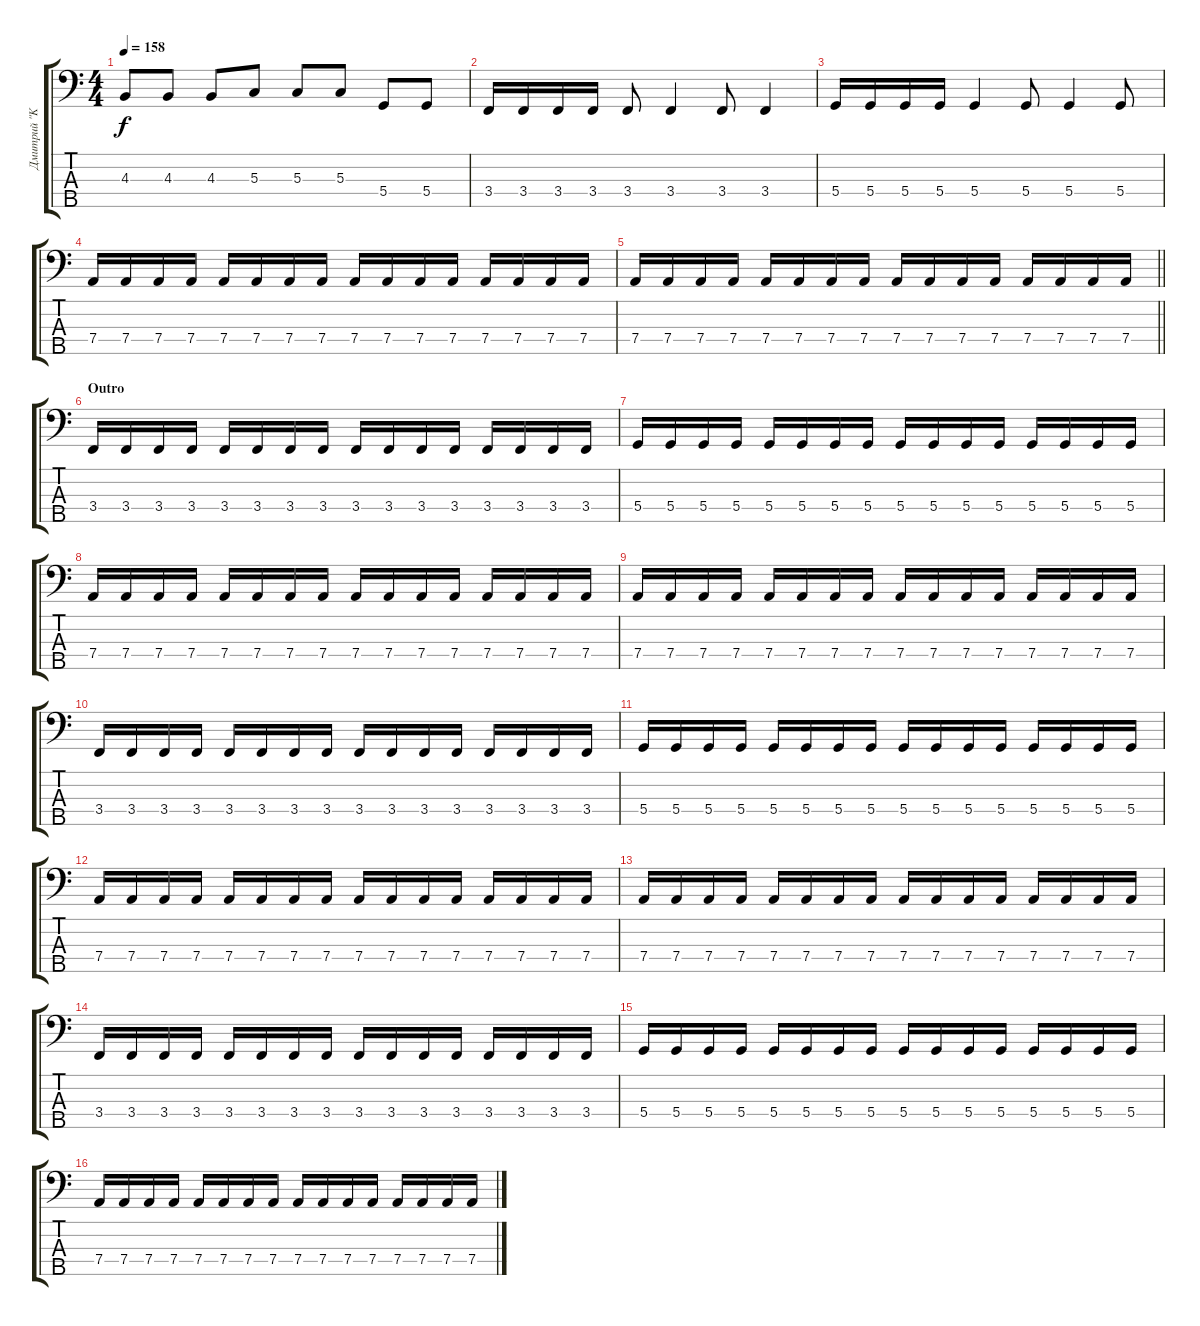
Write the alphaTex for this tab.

\track ("Дмитрий \"Kawazu\" Голяшев" "Дмитрий \"K") {instrument electricbassfinger}
\staff {score tabs}
\tuning (F2 C2 G1 D1 A0) {hide}
\ts (4 4)
\tempo 158
\clef f4
\ks c
4.3.8{dy f} 4.3.8 4.3.8 5.3.8 5.3.8 5.3.8 5.4.8 5.4.8 |
3.4.16 3.4.16 3.4.16 3.4.16 3.4.8 3.4.4 3.4.8 3.4.4 |
5.4.16 5.4.16 5.4.16 5.4.16 5.4.4 5.4.8 5.4.4 5.4.8 |
7.4.16 7.4.16 7.4.16 7.4.16 7.4.16 7.4.16 7.4.16 7.4.16 7.4.16 7.4.16 7.4.16 7.4.16 7.4.16 7.4.16 7.4.16 7.4.16 |
\barLineRight lightlight
7.4.16 7.4.16 7.4.16 7.4.16 7.4.16 7.4.16 7.4.16 7.4.16 7.4.16 7.4.16 7.4.16 7.4.16 7.4.16 7.4.16 7.4.16 7.4.16 |
\section ("" "Outro")
3.4.16 3.4.16 3.4.16 3.4.16 3.4.16 3.4.16 3.4.16 3.4.16 3.4.16 3.4.16 3.4.16 3.4.16 3.4.16 3.4.16 3.4.16 3.4.16 |
5.4.16 5.4.16 5.4.16 5.4.16 5.4.16 5.4.16 5.4.16 5.4.16 5.4.16 5.4.16 5.4.16 5.4.16 5.4.16 5.4.16 5.4.16 5.4.16 |
7.4.16 7.4.16 7.4.16 7.4.16 7.4.16 7.4.16 7.4.16 7.4.16 7.4.16 7.4.16 7.4.16 7.4.16 7.4.16 7.4.16 7.4.16 7.4.16 |
7.4.16 7.4.16 7.4.16 7.4.16 7.4.16 7.4.16 7.4.16 7.4.16 7.4.16 7.4.16 7.4.16 7.4.16 7.4.16 7.4.16 7.4.16 7.4.16 |
3.4.16 3.4.16 3.4.16 3.4.16 3.4.16 3.4.16 3.4.16 3.4.16 3.4.16 3.4.16 3.4.16 3.4.16 3.4.16 3.4.16 3.4.16 3.4.16 |
5.4.16 5.4.16 5.4.16 5.4.16 5.4.16 5.4.16 5.4.16 5.4.16 5.4.16 5.4.16 5.4.16 5.4.16 5.4.16 5.4.16 5.4.16 5.4.16 |
7.4.16 7.4.16 7.4.16 7.4.16 7.4.16 7.4.16 7.4.16 7.4.16 7.4.16 7.4.16 7.4.16 7.4.16 7.4.16 7.4.16 7.4.16 7.4.16 |
7.4.16 7.4.16 7.4.16 7.4.16 7.4.16 7.4.16 7.4.16 7.4.16 7.4.16 7.4.16 7.4.16 7.4.16 7.4.16 7.4.16 7.4.16 7.4.16 |
3.4.16 3.4.16 3.4.16 3.4.16 3.4.16 3.4.16 3.4.16 3.4.16 3.4.16 3.4.16 3.4.16 3.4.16 3.4.16 3.4.16 3.4.16 3.4.16 |
5.4.16 5.4.16 5.4.16 5.4.16 5.4.16 5.4.16 5.4.16 5.4.16 5.4.16 5.4.16 5.4.16 5.4.16 5.4.16 5.4.16 5.4.16 5.4.16 |
7.4.16 7.4.16 7.4.16 7.4.16 7.4.16 7.4.16 7.4.16 7.4.16 7.4.16 7.4.16 7.4.16 7.4.16 7.4.16 7.4.16 7.4.16 7.4.16
